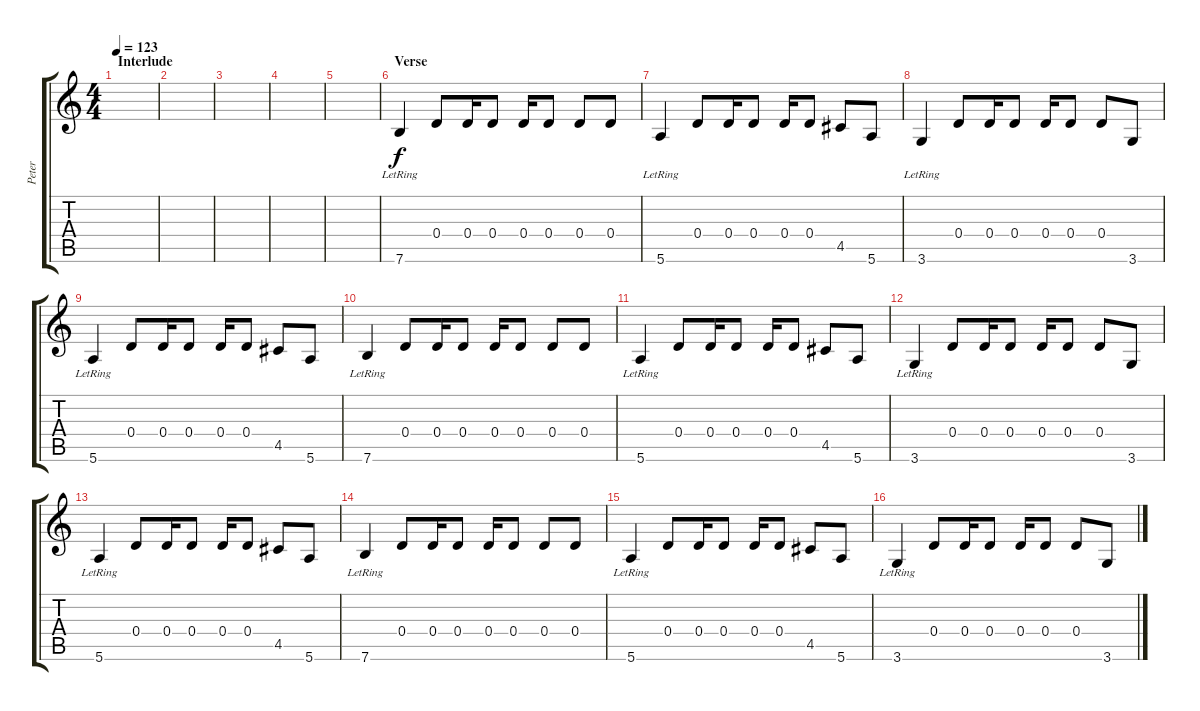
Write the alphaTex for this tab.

\track ("Peter" "Peter") {instrument overdrivenguitar}
\staff {score tabs}
\tuning (E4 B3 G3 D3 A2 E2) {hide}
\ts (4 4)
\section ("" "Interlude")
\tempo 123
\clef g2
\ks c
|
|
|
|
|
\section ("" "Verse")
7.6{lr}.4 0.4.8 0.4.16 0.4.8 0.4.16 0.4.8 0.4.8 0.4.8 |
5.6{lr}.4 0.4.8 0.4.16 0.4.8 0.4.16 0.4.8 4.5.8 5.6.8 |
3.6{lr}.4 0.4.8 0.4.16 0.4.8 0.4.16 0.4.8 0.4.8 3.6.8 |
5.6{lr}.4 0.4.8 0.4.16 0.4.8 0.4.16 0.4.8 4.5.8 5.6.8 |
7.6{lr}.4 0.4.8 0.4.16 0.4.8 0.4.16 0.4.8 0.4.8 0.4.8 |
5.6{lr}.4 0.4.8 0.4.16 0.4.8 0.4.16 0.4.8 4.5.8 5.6.8 |
3.6{lr}.4 0.4.8 0.4.16 0.4.8 0.4.16 0.4.8 0.4.8 3.6.8 |
5.6{lr}.4 0.4.8 0.4.16 0.4.8 0.4.16 0.4.8 4.5.8 5.6.8 |
7.6{lr}.4 0.4.8 0.4.16 0.4.8 0.4.16 0.4.8 0.4.8 0.4.8 |
5.6{lr}.4 0.4.8 0.4.16 0.4.8 0.4.16 0.4.8 4.5.8 5.6.8 |
3.6{lr}.4 0.4.8 0.4.16 0.4.8 0.4.16 0.4.8 0.4.8 3.6.8
